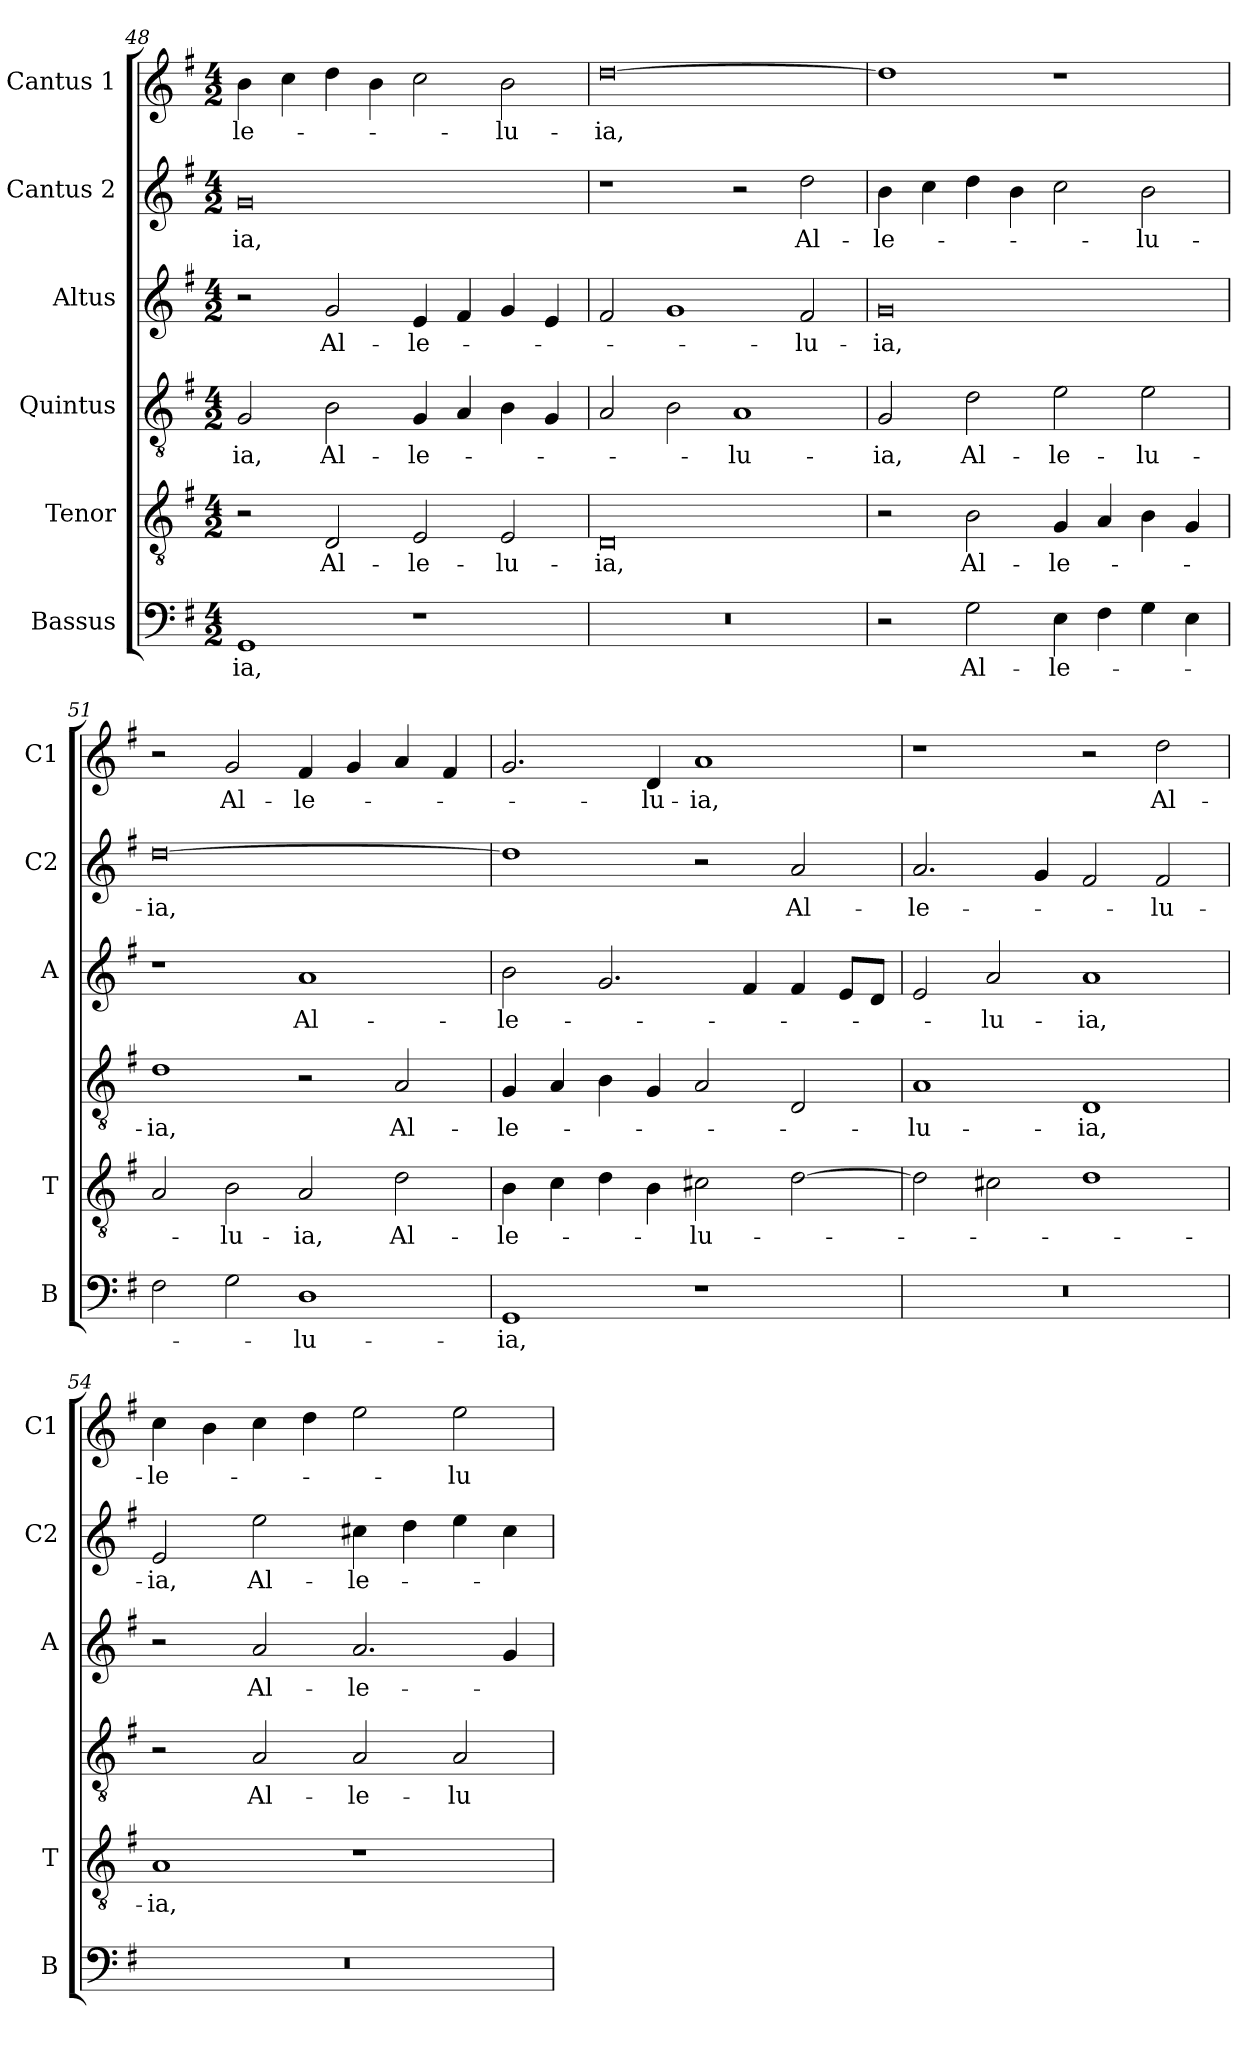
**kern	**text	**kern	**text	**kern	**text	**kern	**text	**kern	**text	**kern	**text
*part6	*part6	*part5	*part5	*part4	*part4	*part3	*part3	*part2	*part2	*part1	*part1
*staff6	*staff6	*staff5	*staff5	*staff4	*staff4	*staff3	*staff3	*staff2	*staff2	*staff1	*staff1
*I"Bassus	*	*I"Tenor	*	*I"Quintus	*	*I"Altus	*	*I"Cantus 2	*	*I"Cantus 1	*
*I'B	*	*I'T	*	*	*	*I'A	*	*I'C2	*	*I'C1	*
*clefF4	*	*clefGv2	*	*clefGv2	*	*clefG2	*	*clefG2	*	*clefG2	*
*k[f#]	*	*k[f#]	*	*k[f#]	*	*k[f#]	*	*k[f#]	*	*k[f#]	*
*G:	*	*G:	*	*G:	*	*G:	*	*G:	*	*G:	*
*M4/2	*	*M4/2	*	*M4/2	*	*M4/2	*	*M4/2	*	*M4/2	*
=48	=48	=48	=48	=48	=48	=48	=48	=48	=48	=48	=48
!	!LO:LY:b	!	!	!	!LO:LY:b	!	!	!	!LO:LY:b	!	!LO:LY:b
1GG	-ia,	2r	.	2G/	-ia,	2r	.	0g	-ia,	4b\	-le-
.	.	.	.	.	.	.	.	.	.	4cc\	.
!	!	!	!LO:LY:b	!	!LO:LY:b	!	!LO:LY:b	!	!	!	!
.	.	2D/	Al-	2B\	Al-	2g/	Al-	.	.	4dd\	.
.	.	.	.	.	.	.	.	.	.	4b\	.
!	!	!	!LO:LY:b	!	!LO:LY:b	!	!LO:LY:b	!	!	!	!
1r	.	2E/	-le-	4G/	-le-	4e/	-le-	.	.	2cc\	.
.	.	.	.	4A/	.	4f#/	.	.	.	.	.
!	!	!	!LO:LY:b	!	!	!	!	!	!	!	!LO:LY:b
.	.	2E/	-lu-	4B\	.	4g/	.	.	.	2b\	-lu-
.	.	.	.	4G/	.	4e/	.	.	.	.	.
=49	=49	=49	=49	=49	=49	=49	=49	=49	=49	=49	=49
!	!	!	!LO:LY:b	!	!	!	!	!	!	!	!LO:LY:b
0r	.	0D	-ia,	2A/	.	2f#/	.	1r	.	[0dd	-ia,
.	.	.	.	2B\	.	1g	.	.	.	.	.
!	!	!	!	!	!LO:LY:b	!	!	!	!	!	!
.	.	.	.	1A	-lu-	.	.	2r	.	.	.
!	!	!	!	!	!	!	!LO:LY:b	!	!LO:LY:b	!	!
.	.	.	.	.	.	2f#/	-lu-	2dd\	Al-	.	.
!!LO:LB:g=z
=50	=50	=50	=50	=50	=50	=50	=50	=50	=50	=50	=50
!	!	!	!	!	!LO:LY:b	!	!LO:LY:b	!	!LO:LY:b	!	!
2r	.	2r	.	2G/	-ia,	0g	-ia,	4b\	-le-	1dd]	.
.	.	.	.	.	.	.	.	4cc\	.	.	.
!	!LO:LY:b	!	!LO:LY:b	!	!LO:LY:b	!	!	!	!	!	!
2G\	Al-	2B\	Al-	2d\	Al-	.	.	4dd\	.	.	.
.	.	.	.	.	.	.	.	4b\	.	.	.
!	!LO:LY:b	!	!LO:LY:b	!	!LO:LY:b	!	!	!	!	!	!
4E\	-le-	4G/	-le-	2e\	-le-	.	.	2cc\	.	1r	.
4F#\	.	4A/	.	.	.	.	.	.	.	.	.
!	!	!	!	!	!LO:LY:b	!	!	!	!LO:LY:b	!	!
4G\	.	4B\	.	2e\	-lu-	.	.	2b\	-lu-	.	.
4E\	.	4G/	.	.	.	.	.	.	.	.	.
=51	=51	=51	=51	=51	=51	=51	=51	=51	=51	=51	=51
!	!	!	!	!	!LO:LY:b	!	!	!	!LO:LY:b	!	!
2F#\	.	2A/	.	1d	-ia,	1r	.	[0dd	-ia,	2r	.
!	!	!	!LO:LY:b	!	!	!	!	!	!	!	!LO:LY:b
2G\	.	2B\	-lu-	.	.	.	.	.	.	2g/	Al-
!	!LO:LY:b	!	!LO:LY:b	!	!	!	!LO:LY:b	!	!	!	!LO:LY:b
1D	-lu-	2A/	-ia,	2r	.	1a	Al-	.	.	4f#/	-le-
.	.	.	.	.	.	.	.	.	.	4g/	.
!	!	!	!LO:LY:b	!	!LO:LY:b	!	!	!	!	!	!
.	.	2d\	Al-	2A/	Al-	.	.	.	.	4a/	.
.	.	.	.	.	.	.	.	.	.	4f#/	.
=52	=52	=52	=52	=52	=52	=52	=52	=52	=52	=52	=52
!	!LO:LY:b	!	!LO:LY:b	!	!LO:LY:b	!	!LO:LY:b	!	!	!	!
1GG	-ia,	4B\	-le-	4G/	-le-	2b\	-le-	1dd]	.	2.g/	.
.	.	4c\	.	4A/	.	.	.	.	.	.	.
.	.	4d\	.	4B\	.	2.g/	.	.	.	.	.
!	!	!	!	!	!	!	!	!	!	!	!LO:LY:b
.	.	4B\	.	4G/	.	.	.	.	.	4d/	-lu-
!	!	!	!LO:LY:b	!	!	!	!	!	!	!	!LO:LY:b
1r	.	2c#X\	-lu-	2A/	.	.	.	2r	.	1a	-ia,
.	.	.	.	.	.	4f#/	.	.	.	.	.
!	!	!	!	!	!	!	!	!	!LO:LY:b	!	!
.	.	[2d\	.	2D/	.	4f#/	.	2a/	Al-	.	.
.	.	.	.	.	.	8e/L	.	.	.	.	.
.	.	.	.	.	.	8d/J	.	.	.	.	.
=53	=53	=53	=53	=53	=53	=53	=53	=53	=53	=53	=53
!	!	!	!	!	!LO:LY:b	!	!	!	!LO:LY:b	!	!
0r	.	2d\]	.	1A	-lu-	2e/	.	2.a/	-le-	1r	.
!	!	!	!	!	!	!	!LO:LY:b	!	!	!	!
.	.	2c#X\	.	.	.	2a/	-lu-	.	.	.	.
.	.	.	.	.	.	.	.	4g/	.	.	.
!	!	!	!	!	!LO:LY:b	!	!LO:LY:b	!	!	!	!
.	.	1d	.	1D	-ia,	1a	-ia,	2f#/	.	2r	.
!	!	!	!	!	!	!	!	!	!LO:LY:b	!	!LO:LY:b
.	.	.	.	.	.	.	.	2f#/	-lu-	2dd\	Al-
=54	=54	=54	=54	=54	=54	=54	=54	=54	=54	=54	=54
!	!	!	!LO:LY:b	!	!	!	!	!	!LO:LY:b	!	!LO:LY:b
0r	.	1A	-ia,	2r	.	2r	.	2e/	-ia,	4cc\	-le-
.	.	.	.	.	.	.	.	.	.	4b\	.
!	!	!	!	!	!LO:LY:b	!	!LO:LY:b	!	!LO:LY:b	!	!
.	.	.	.	2A/	Al-	2a/	Al-	2ee\	Al-	4cc\	.
.	.	.	.	.	.	.	.	.	.	4dd\	.
!	!	!	!	!	!LO:LY:b	!	!LO:LY:b	!	!LO:LY:b	!	!
.	.	1r	.	2A/	-le-	2.a/	-le-	4cc#X\	-le-	2ee\	.
.	.	.	.	.	.	.	.	4dd\	.	.	.
!	!	!	!	!	!LO:LY:b	!	!	!	!	!	!LO:LY:b
.	.	.	.	2A/	-lu-	.	.	4ee\	.	2ee\	-lu-
.	.	.	.	.	.	4g/	.	4cc#\	.	.	.
=	=	=	=	=	=	=	=	=	=	=	=
*-	*-	*-	*-	*-	*-	*-	*-	*-	*-	*-	*-
